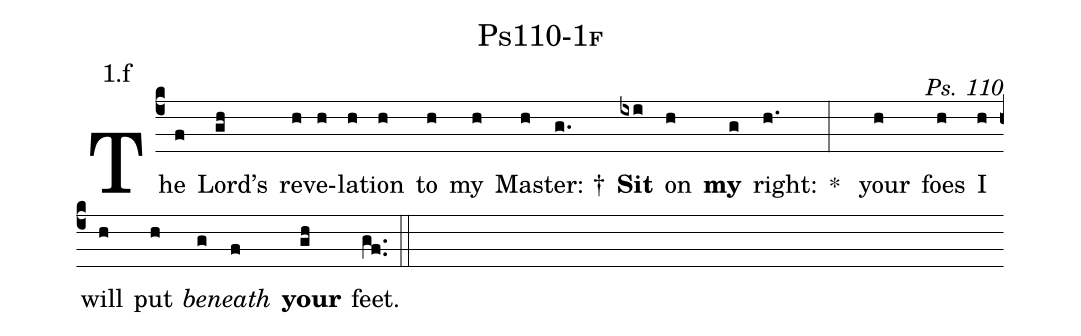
name: Ps110-1f;
annotation: 1.f;
commentary:Ps. 110;
%%
(c4)The(f) Lord’s(gh) re(h)ve(h)la(h)tion(h) to(h) my(h) Ma(h)ster: †(g.) <b>Sit</b>(ixi) on(h) <b>my</b>(g) right:(h.) * (:) your(h) foes(h) I(h) will(h) put(h) <i>be</i>(g)<i>neath</i>(f) <b>your</b>(gh) feet.(gf..) (::)
